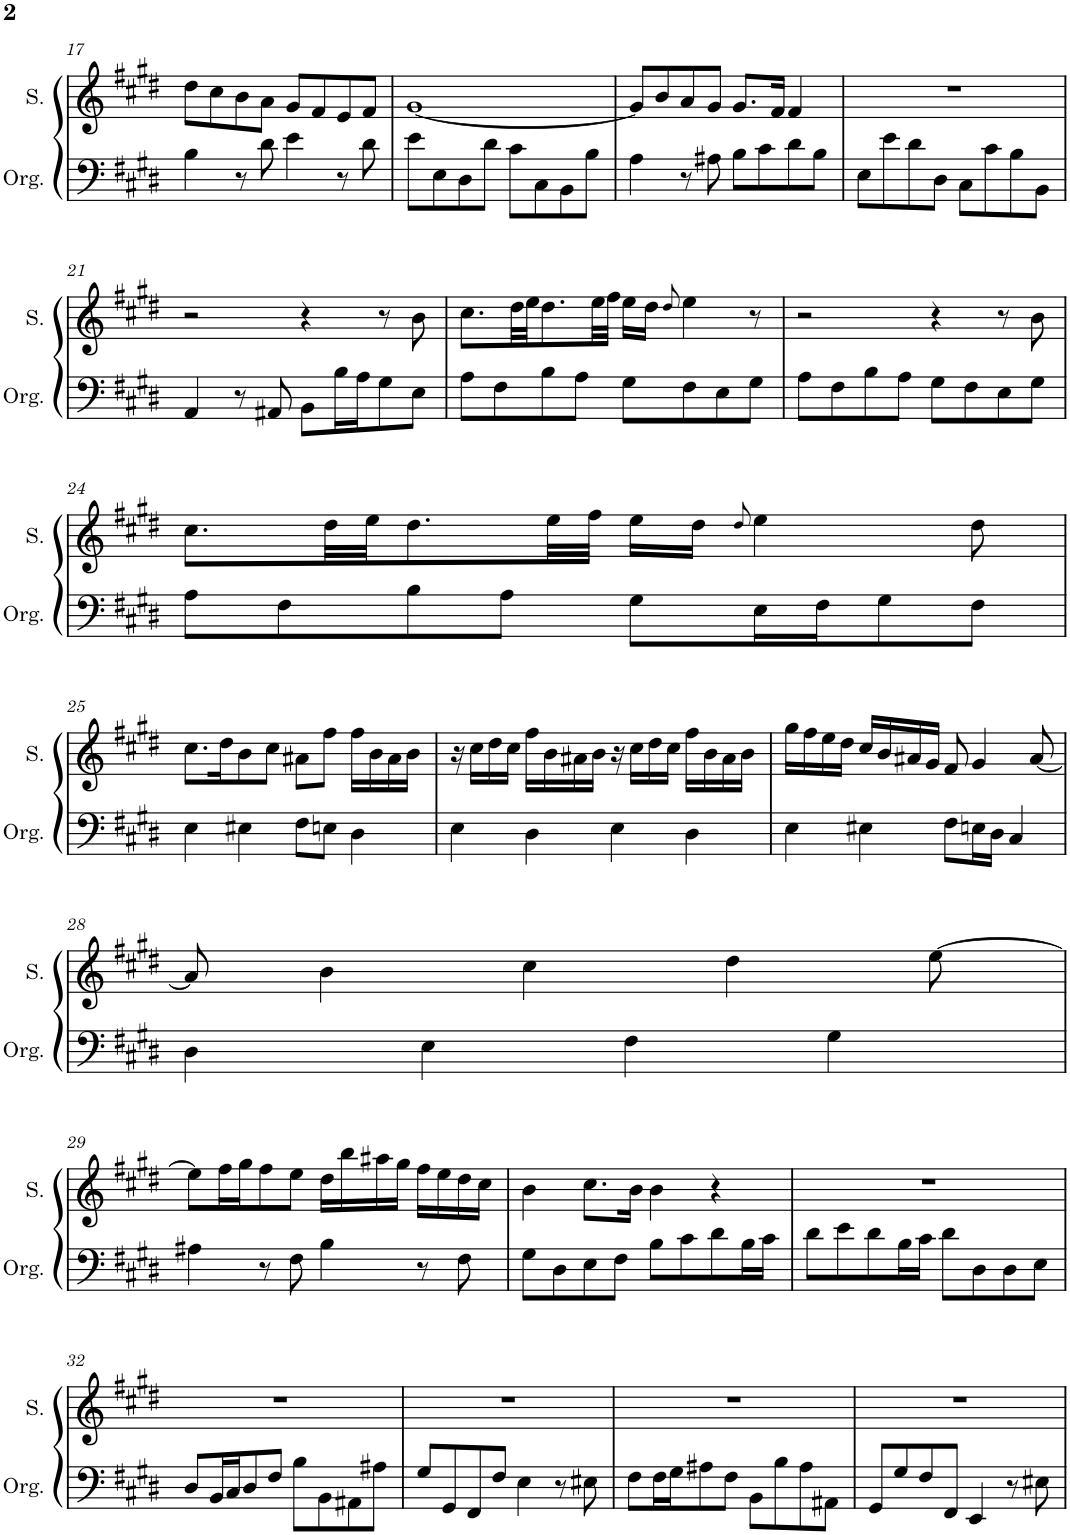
**kern	**kern
*part2	*part1
*staff2	*staff1
*I"Orgue	*I"Soprano
*I'Org.	*I'S.
!!LO:PB:g=z
*clefF4	*clefG2
*k[f#c#g#d#]	*k[f#c#g#d#]
*M2/2	*M2/2
=17	=17
4B\	8dd#\L
.	8cc#\
8r	8b\
8d#\	8a\J
4e\	8g#/L
.	8f#/
8r	8e/
8d#\	8f#/J
=18	=18
8e\L	[1g#
8E\	.
8D#\	.
8d#\J	.
8c#\L	.
8C#\	.
8BB\	.
8B\J	.
=19	=19
4A\	8g#/L]
.	8b/
8r	8a/
8A#X\	8g#/J
8B\L	8.g#/L
8c#\	.
.	16f#/Jk
8d#\	4f#/
8B\J	.
=20	=20
8E\L	1r
8e\	.
8d#\	.
8D#\J	.
8C#\L	.
8c#\	.
8B\	.
8BB\J	.
!!LO:LB:g=z
=21	=21
4AA/	2r
8r	.
8AA#X/	.
8BB\L	4r
16B\L	.
16A\J	.
8G#\	8r
8E\J	8b\
=22	=22
8A\L	8.cc#\L
8F#\	.
.	32dd#\LL
.	32ee\JJ
8B\	8.dd#\
8A\J	.
.	32ee\LL
.	32ff#\JJJ
8G#\L	16ee\LL
.	16dd#\JJ
.	8qdd#/
8F#\	4ee\
8E\	.
8G#\J	8r
=23	=23
8A\L	2r
8F#\	.
8B\	.
8A\J	.
8G#\L	4r
8F#\	.
8E\	8r
8G#\J	8b\
!!LO:LB:g=z
=24	=24
8A\L	8.cc#\L
8F#\	.
.	32dd#\LL
.	32ee\JJ
8B\	8.dd#\
8A\J	.
.	32ee\LL
.	32ff#\JJJ
8G#\L	16ee\LL
.	16dd#\JJ
.	8qdd#/
16E\L	4ee\
16F#\J	.
8G#\	.
8F#\J	8dd#\
!!LO:LB:g=z
=25	=25
4E\	8.cc#\L
.	16dd#\K
4E#X\	8b\
.	8cc#\J
8F#\L	8a#X\L
8En\J	8ff#\J
4D#\	16ff#\LL
.	16b\
.	16a#\
.	16b\JJ
=26	=26
4E\	16r
.	16cc#\LL
.	16dd#\
.	16cc#\JJ
4D#\	16ff#\LL
.	16b\
.	16a#X\
.	16b\JJ
4E\	16r
.	16cc#\LL
.	16dd#\
.	16cc#\JJ
4D#\	16ff#\LL
.	16b\
.	16a#\
.	16b\JJ
=27	=27
4E\	16gg#\LL
.	16ff#\
.	16ee\
.	16dd#\JJ
4E#X\	16cc#/LL
.	16b/
.	16a#X/
.	16g#/JJ
8F#\L	8f#/
16En\L	4g#/
16D#\JJ	.
4C#/	.
.	[8a#/
!!LO:LB:g=z
=28	=28
4D#\	8a#/]
.	4b\
4E\	.
.	4cc#\
4F#\	.
.	4dd#\
4G#\	.
.	[8ee\
!!LO:LB:g=z
=29	=29
4A#X\	8ee\L]
.	16ff#\L
.	16gg#\J
8r	8ff#\
8F#\	8ee\J
4B\	16dd#\LL
.	16bb\
.	16aa#X\
.	16gg#\JJ
8r	16ff#\LL
.	16ee\
8F#\	16dd#\
.	16cc#\JJ
=30	=30
8G#\L	4b\
8D#\	.
8E\	8.cc#\L
8F#\J	.
.	16b\Jk
8B\L	4b\
8c#\	.
8d#\	4r
16B\L	.
16c#\JJ	.
=31	=31
8d#\L	1r
8e\	.
8d#\	.
16B\L	.
16c#\JJ	.
8d#\L	.
8D#\	.
8D#\	.
8E\J	.
!!LO:LB:g=z
=32	=32
8D#/L	1r
16BB/L	.
16C#/J	.
8D#/	.
8F#/J	.
8B\L	.
8BB\	.
8AA#X\	.
8A#X\J	.
=33	=33
8G#/L	1r
8GG#/	.
8FF#/	.
8F#/J	.
4E\	.
8r	.
8E#X\	.
=34	=34
8F#\L	1r
16F#\L	.
16G#\J	.
8A#X\	.
8F#\J	.
8BB\L	.
8B\	.
8A#\	.
8AA#X\J	.
=35	=35
8GG#/L	1r
8G#/	.
8F#/	.
8FF#/J	.
4EE/	.
8r	.
8E#X\	.
=	=
*-	*-
